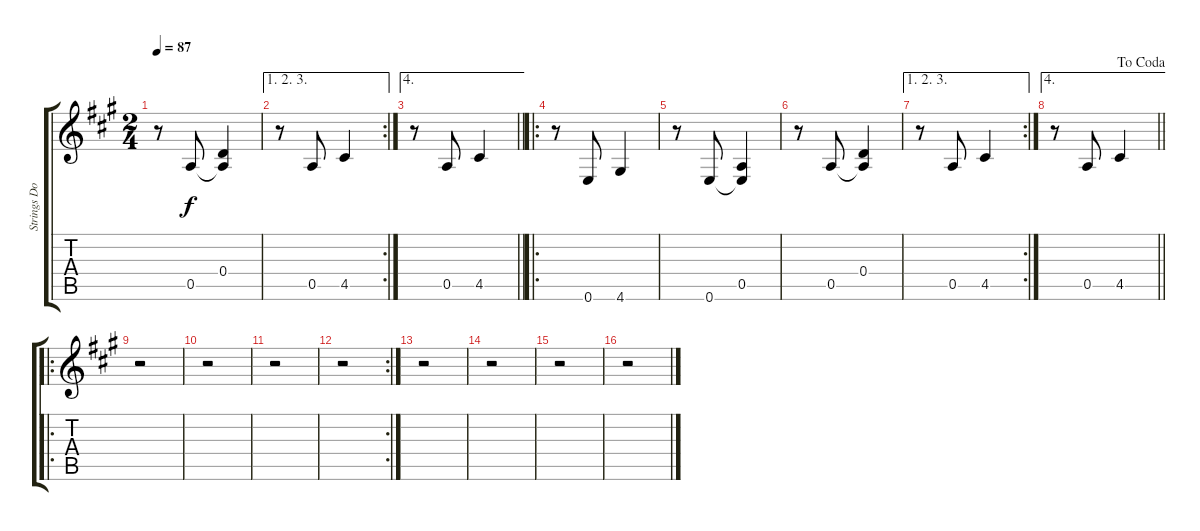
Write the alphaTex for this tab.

\track ("Strings Doubling Guitar (8va)" "Strings Do") {instrument stringensemble1}
\staff {score tabs}
\tuning (E5 B4 G4 D4 A3 E3) {hide}
\ts (2 4)
\tempo 87
\clef g2
\ks a
r.8{dy f} 0.5.8 (0.4 0.5{t}).4 |
\ae (1 2 3)
\rc 2
r.8 0.5.8 4.5.4 |
\ae 4
\barLineRight lightlight
r.8 0.5.8 4.5.4 |
\ro
r.8 0.6.8 4.6.4 |
r.8 0.6.8 (0.5 0.6{t}).4 |
r.8 0.5.8 (0.4 0.5{t}).4 |
\ae (1 2 3)
\rc 2
r.8 0.5.8 4.5.4 |
\ae 4
\jump dacoda
\barLineRight lightlight
r.8 0.5.8 4.5.4 |
\ro
r.2 |
r.2 |
r.2 |
\rc 2
r.2 |
r.2 |
r.2 |
r.2 |
r.2
